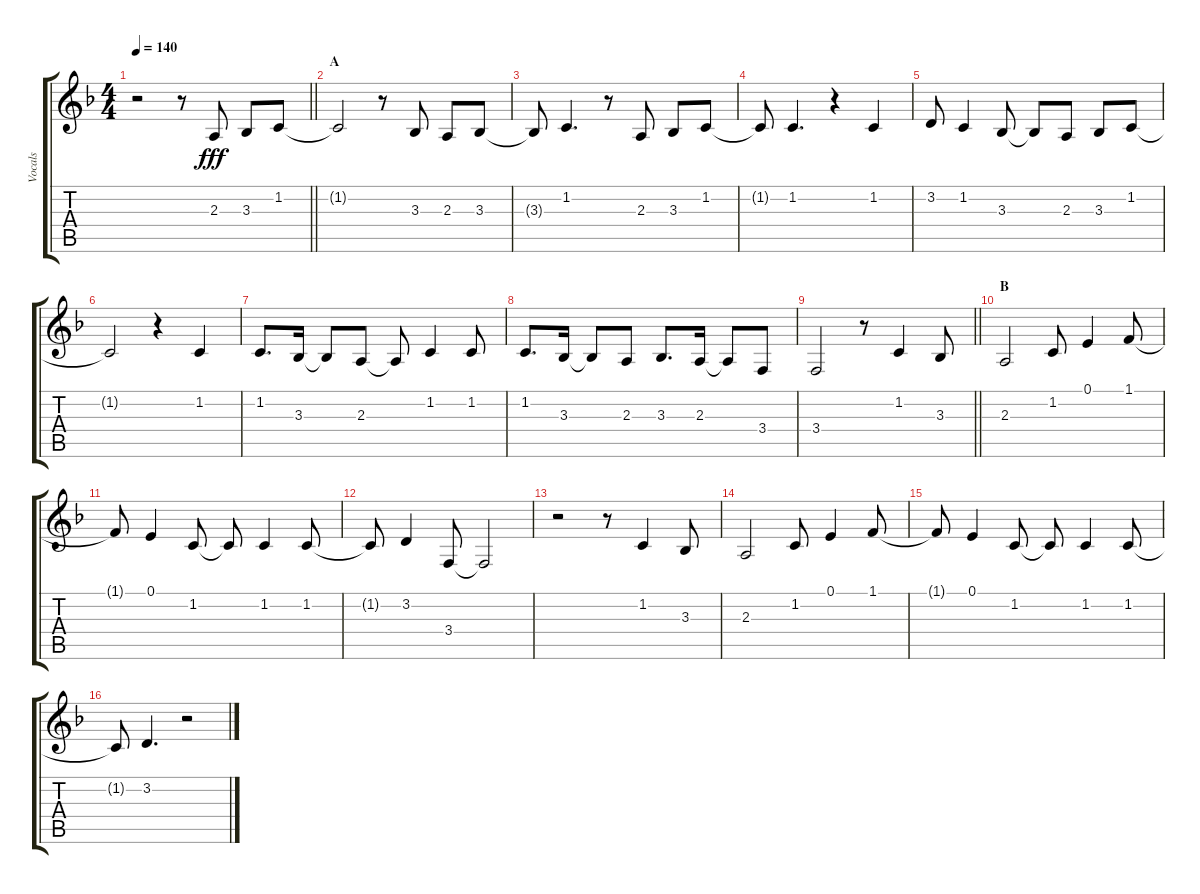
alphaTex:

\track ("Vocals" "Vocals") {instrument voiceoohs}
\staff {score tabs}
\tuning (E4 B3 G3 D3 A2 E2) {hide}
\ts (4 4)
\tempo 140
\clef g2
\barLineRight lightlight
\ks f
r.2{dy ff} r.8 2.3.8{dy fff} 3.3.8 1.2.8 |
\section ("" "A")
1.2{t}.2 r.8 3.3.8 2.3.8 3.3.8 |
3.3{t}.8 1.2.4{d} r.8 2.3.8 3.3.8 1.2.8 |
1.2{t}.8 1.2.4{d} r.4 1.2.4 |
3.2.8 1.2.4 3.3.8 3.3{t}.8 2.3.8 3.3.8 1.2.8 |
1.2{t}.2 r.4 1.2.4 |
1.2.8{d} 3.3.16 3.3{t}.8 2.3.8 2.3{t}.8 1.2.4 1.2.8 |
1.2.8{d} 3.3.16 3.3{t}.8 2.3.8 3.3.8{d} 2.3.16 2.3{t}.8 3.4.8 |
\barLineRight lightlight
3.4.2 r.8 1.2.4 3.3.8 |
\section ("" "B")
2.3.2 1.2.8 0.1.4 1.1.8 |
1.1{t}.8 0.1.4 1.2.8 1.2{t}.8 1.2.4 1.2.8 |
1.2{t}.8 3.2.4 3.4.8 3.4{t}.2 |
r.2 r.8 1.2.4 3.3.8 |
2.3.2 1.2.8 0.1.4 1.1.8 |
1.1{t}.8 0.1.4 1.2.8 1.2{t}.8 1.2.4 1.2.8 |
1.2{t}.8 3.2.4{d} r.2
